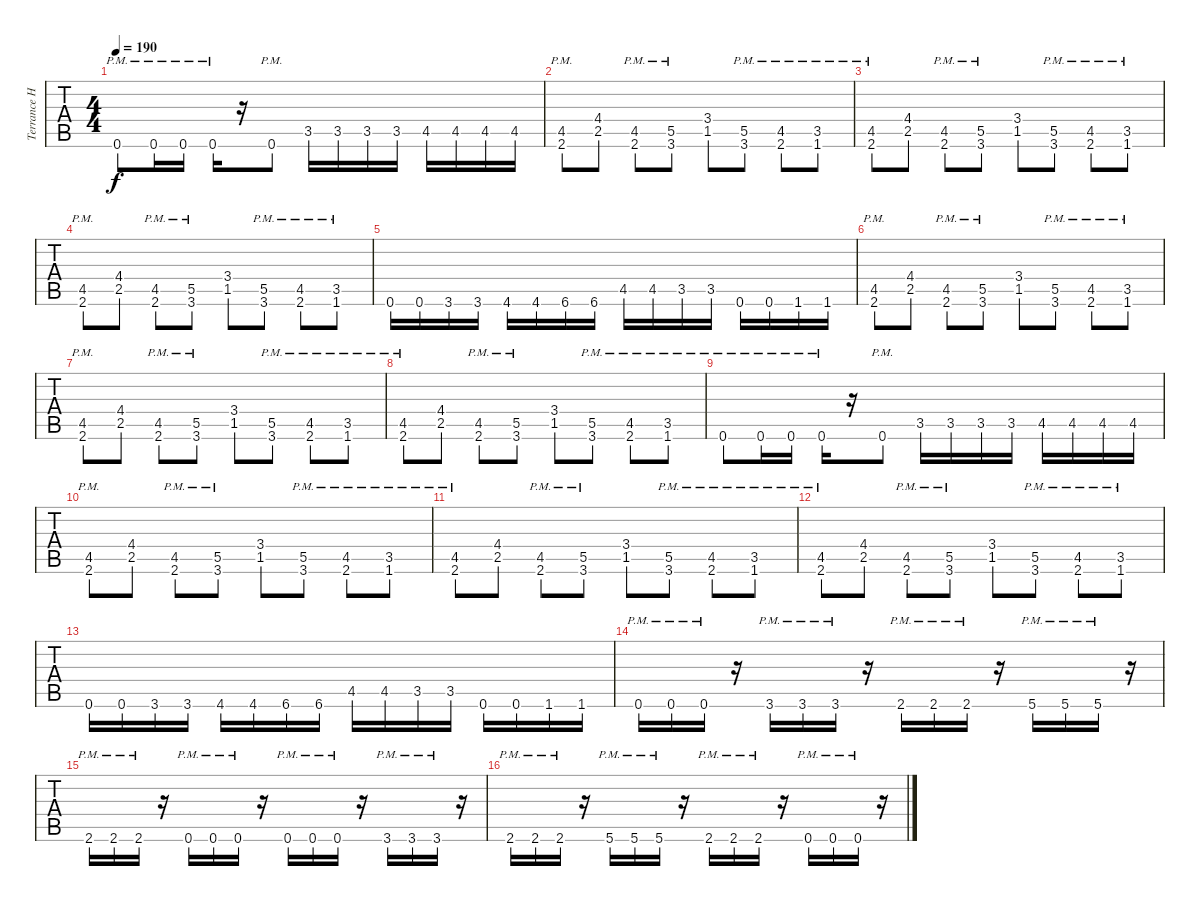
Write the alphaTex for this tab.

\track ("Terrance Hobbs" "Terrance H") {instrument distortionguitar}
\staff {tabs}
\tuning (C4 G3 Eb3 Bb2 F2 C2) {hide}
\ts (4 4)
\tempo 190
\clef g2
\ks c
0.6{pm}.8{dy f} 0.6{pm}.16 0.6{pm}.16 0.6{pm}.16 r.16 0.6{pm}.8 3.5.16 3.5.16 3.5.16 3.5.16 4.5.16 4.5.16 4.5.16 4.5.16 |
(4.5{pm} 2.6{pm}).8 (4.4 2.5).8 (4.5{pm} 2.6{pm}).8 (5.5{pm} 3.6{pm}).8 (3.4 1.5).8 (5.5{pm} 3.6{pm}).8 (4.5{pm} 2.6{pm}).8 (3.5{pm} 1.6{pm}).8 |
(4.5{pm} 2.6{pm}).8 (4.4 2.5).8 (4.5{pm} 2.6{pm}).8 (5.5{pm} 3.6{pm}).8 (3.4 1.5).8 (5.5{pm} 3.6{pm}).8 (4.5{pm} 2.6{pm}).8 (3.5{pm} 1.6{pm}).8 |
(4.5{pm} 2.6{pm}).8 (4.4 2.5).8 (4.5{pm} 2.6{pm}).8 (5.5{pm} 3.6{pm}).8 (3.4 1.5).8 (5.5{pm} 3.6{pm}).8 (4.5{pm} 2.6{pm}).8 (3.5{pm} 1.6{pm}).8 |
0.6.16 0.6.16 3.6.16 3.6.16 4.6.16 4.6.16 6.6.16 6.6.16 4.5.16 4.5.16 3.5.16 3.5.16 0.6.16 0.6.16 1.6.16 1.6.16 |
(4.5{pm} 2.6{pm}).8 (4.4 2.5).8 (4.5{pm} 2.6{pm}).8 (5.5{pm} 3.6{pm}).8 (3.4 1.5).8 (5.5{pm} 3.6{pm}).8 (4.5{pm} 2.6{pm}).8 (3.5{pm} 1.6{pm}).8 |
(4.5{pm} 2.6{pm}).8 (4.4 2.5).8 (4.5{pm} 2.6{pm}).8 (5.5{pm} 3.6{pm}).8 (3.4 1.5).8 (5.5{pm} 3.6{pm}).8 (4.5{pm} 2.6{pm}).8 (3.5{pm} 1.6{pm}).8 |
(4.5{pm} 2.6{pm}).8 (4.4 2.5).8 (4.5{pm} 2.6{pm}).8 (5.5{pm} 3.6{pm}).8 (3.4 1.5).8 (5.5{pm} 3.6{pm}).8 (4.5{pm} 2.6{pm}).8 (3.5{pm} 1.6{pm}).8 |
0.6{pm}.8 0.6{pm}.16 0.6{pm}.16 0.6{pm}.16 r.16 0.6{pm}.8 3.5.16 3.5.16 3.5.16 3.5.16 4.5.16 4.5.16 4.5.16 4.5.16 |
(4.5{pm} 2.6{pm}).8 (4.4 2.5).8 (4.5{pm} 2.6{pm}).8 (5.5{pm} 3.6{pm}).8 (3.4 1.5).8 (5.5{pm} 3.6{pm}).8 (4.5{pm} 2.6{pm}).8 (3.5{pm} 1.6{pm}).8 |
(4.5{pm} 2.6{pm}).8 (4.4 2.5).8 (4.5{pm} 2.6{pm}).8 (5.5{pm} 3.6{pm}).8 (3.4 1.5).8 (5.5{pm} 3.6{pm}).8 (4.5{pm} 2.6{pm}).8 (3.5{pm} 1.6{pm}).8 |
(4.5{pm} 2.6{pm}).8 (4.4 2.5).8 (4.5{pm} 2.6{pm}).8 (5.5{pm} 3.6{pm}).8 (3.4 1.5).8 (5.5{pm} 3.6{pm}).8 (4.5{pm} 2.6{pm}).8 (3.5{pm} 1.6{pm}).8 |
0.6.16 0.6.16 3.6.16 3.6.16 4.6.16 4.6.16 6.6.16 6.6.16 4.5.16 4.5.16 3.5.16 3.5.16 0.6.16 0.6.16 1.6.16 1.6.16 |
0.6{pm}.16 0.6{pm}.16 0.6{pm}.16 r.16 3.6{pm}.16 3.6{pm}.16 3.6{pm}.16 r.16 2.6{pm}.16 2.6{pm}.16 2.6{pm}.16 r.16 5.6{pm}.16 5.6{pm}.16 5.6{pm}.16 r.16 |
2.6{pm}.16 2.6{pm}.16 2.6{pm}.16 r.16 0.6{pm}.16 0.6{pm}.16 0.6{pm}.16 r.16 0.6{pm}.16 0.6{pm}.16 0.6{pm}.16 r.16 3.6{pm}.16 3.6{pm}.16 3.6{pm}.16 r.16 |
2.6{pm}.16 2.6{pm}.16 2.6{pm}.16 r.16 5.6{pm}.16 5.6{pm}.16 5.6{pm}.16 r.16 2.6{pm}.16 2.6{pm}.16 2.6{pm}.16 r.16 0.6{pm}.16 0.6{pm}.16 0.6{pm}.16 r.16
